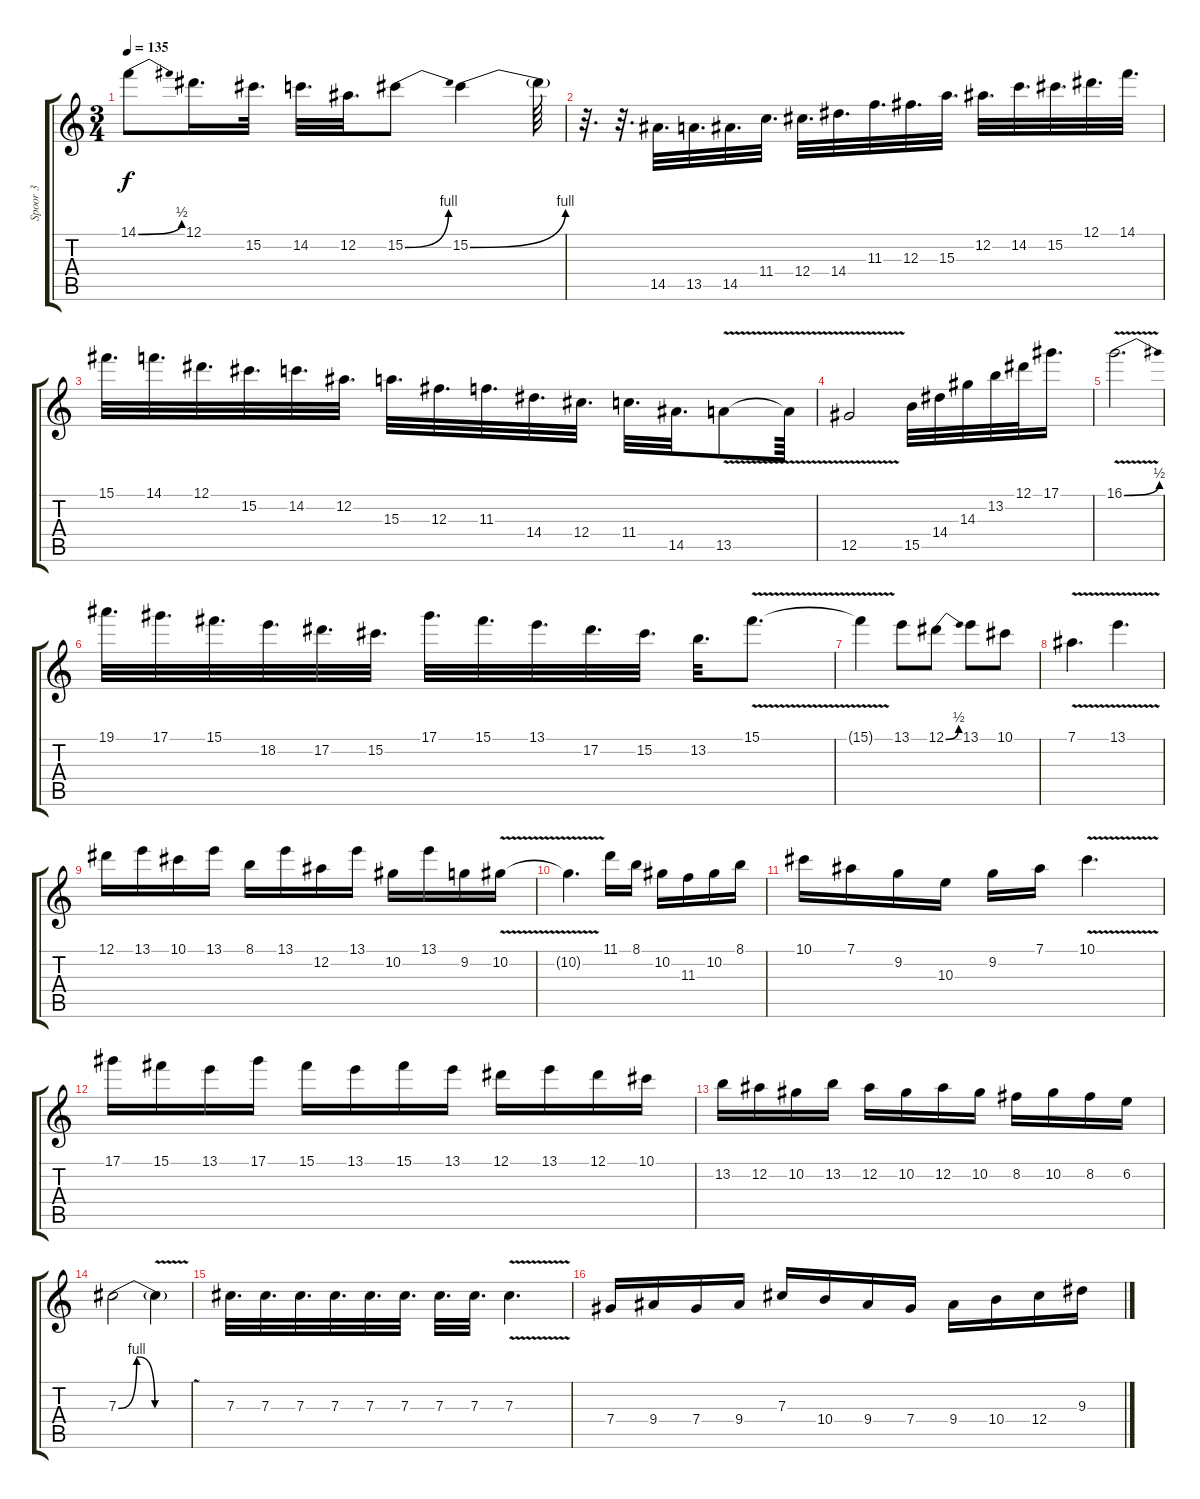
\track ("Spoor 3" "Spoor 3") {instrument overdrivenguitar}
\staff {score tabs}
\tuning (Eb4 Bb3 Gb3 Db3 Ab2 Eb2) {hide}
\ts (3 4)
\tempo 135
\clef g2
\ks c
14.1{be (bend 0 0 60 2)}.8{dy f} 12.1.16{d} 15.2.32{d} 14.2.32{d} 12.2.32{d} 15.2{be (bend 0 0 60 4)}.8 15.2{be (bend 0 0 60 4)}.4 15.2{t}.64 |
r.32{d} r.32{d} 14.5.32{d} 13.5.32{d} 14.5.32{d} 11.4.32{d} 12.4.32{d} 14.4.32{d} 11.3.32{d} 12.3.32{d} 15.3.32{d} 12.2.32{d} 14.2.32{d} 15.2.32{d} 12.1.32{d} 14.1.32{d} |
15.1.32{d} 14.1.32{d} 12.1.32{d} 15.2.32{d} 14.2.32{d} 12.2.32{d} 15.3.32{d} 12.3.32{d} 11.3.32{d} 14.4.32{d} 12.4.32{d} 11.4.32{d} 14.5.32{d} 13.5{v}.8 13.5{t}.64 |
12.5{v}.2 15.5.32 14.4.32 14.3.32 13.2.32 12.1.32 17.1.16{d} |
16.1{be (bend 0 0 60 2) v}.2{d} |
19.1.32{d} 17.1.32{d} 15.1.32{d} 18.2.32{d} 17.2.32{d} 15.2.32{d} 17.1.32{d} 15.1.32{d} 13.1.32{d} 17.2.32{d} 15.2.32{d} 13.2.32{d} 15.1{v}.8{d} |
15.1{t}.4 13.1.8 12.1{be (bend 0 0 60 2)}.8 13.1.8 10.1.8 |
7.1{v}.4{d} 13.1{v}.4{d} |
12.1.16 13.1.16 10.1.16 13.1.16 8.1.16 13.1.16 12.2.16 13.1.16 10.2.16 13.1.16 9.2.16 10.2{v}.16 |
10.2{t}.4{d} 11.1.16 8.1.16 10.2.16 11.3.16 10.2.16 8.1.16 |
10.1.16 7.1.16 9.2.16 10.3.16 9.2.16 7.1.16 10.1{v}.4{d} |
17.1.16 15.1.16 13.1.16 17.1.16 15.1.16 13.1.16 15.1.16 13.1.16 12.1.16 13.1.16 12.1.16 10.1.16 |
13.2.16 12.2.16 10.2.16 13.2.16 12.2.16 10.2.16 12.2.16 10.2.16 8.2.16 10.2.16 8.2.16 6.2.16 |
7.3{be (custom 0 0 15 4 30 0 45 0 60 0)}.2 7.3{v t}.4 |
7.3.32{d} 7.3.32{d} 7.3.32{d} 7.3.32{d} 7.3.32{d} 7.3.32{d} 7.3.32{d} 7.3.32{d} 7.3{v}.4{d} |
7.4.16 9.4.16 7.4.16 9.4.16 7.3.16 10.4.16 9.4.16 7.4.16 9.4.16 10.4.16 12.4.16 9.3.16
